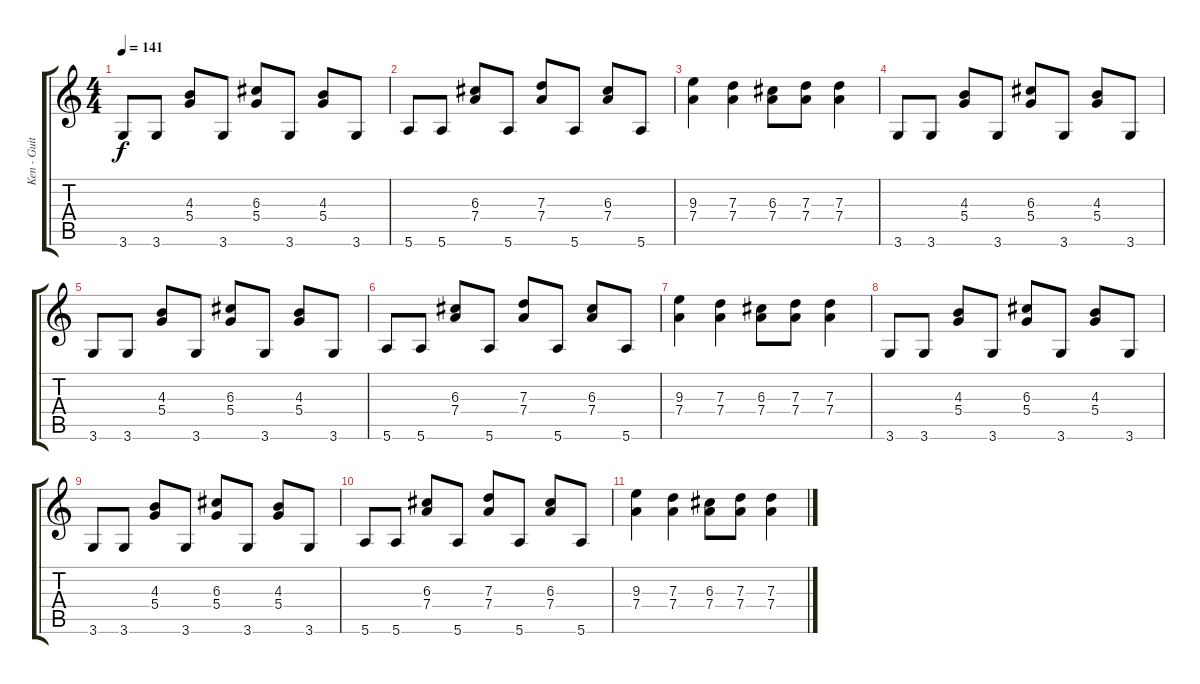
\track ("Ken - Guitar2" "Ken - Guit") {instrument distortionguitar}
\staff {score tabs}
\tuning (E4 B3 G3 D3 A2 E2) {hide}
\ts (4 4)
\tempo 141
\clef g2
\ks c
3.6.8{dy f} 3.6.8 (4.3 5.4).8 3.6.8 (6.3 5.4).8 3.6.8 (4.3 5.4).8 3.6.8 |
5.6.8 5.6.8 (6.3 7.4).8 5.6.8 (7.3 7.4).8 5.6.8 (6.3 7.4).8 5.6.8 |
(9.3 7.4).4 (7.3 7.4).4 (6.3 7.4).8 (7.3 7.4).8 (7.3 7.4).4 |
3.6.8 3.6.8 (4.3 5.4).8 3.6.8 (6.3 5.4).8 3.6.8 (4.3 5.4).8 3.6.8 |
3.6.8 3.6.8 (4.3 5.4).8 3.6.8 (6.3 5.4).8 3.6.8 (4.3 5.4).8 3.6.8 |
5.6.8 5.6.8 (6.3 7.4).8 5.6.8 (7.3 7.4).8 5.6.8 (6.3 7.4).8 5.6.8 |
(9.3 7.4).4 (7.3 7.4).4 (6.3 7.4).8 (7.3 7.4).8 (7.3 7.4).4 |
3.6.8 3.6.8 (4.3 5.4).8 3.6.8 (6.3 5.4).8 3.6.8 (4.3 5.4).8 3.6.8 |
3.6.8 3.6.8 (4.3 5.4).8 3.6.8 (6.3 5.4).8 3.6.8 (4.3 5.4).8 3.6.8 |
5.6.8 5.6.8 (6.3 7.4).8 5.6.8 (7.3 7.4).8 5.6.8 (6.3 7.4).8 5.6.8 |
(9.3 7.4).4 (7.3 7.4).4 (6.3 7.4).8 (7.3 7.4).8 (7.3 7.4).4
